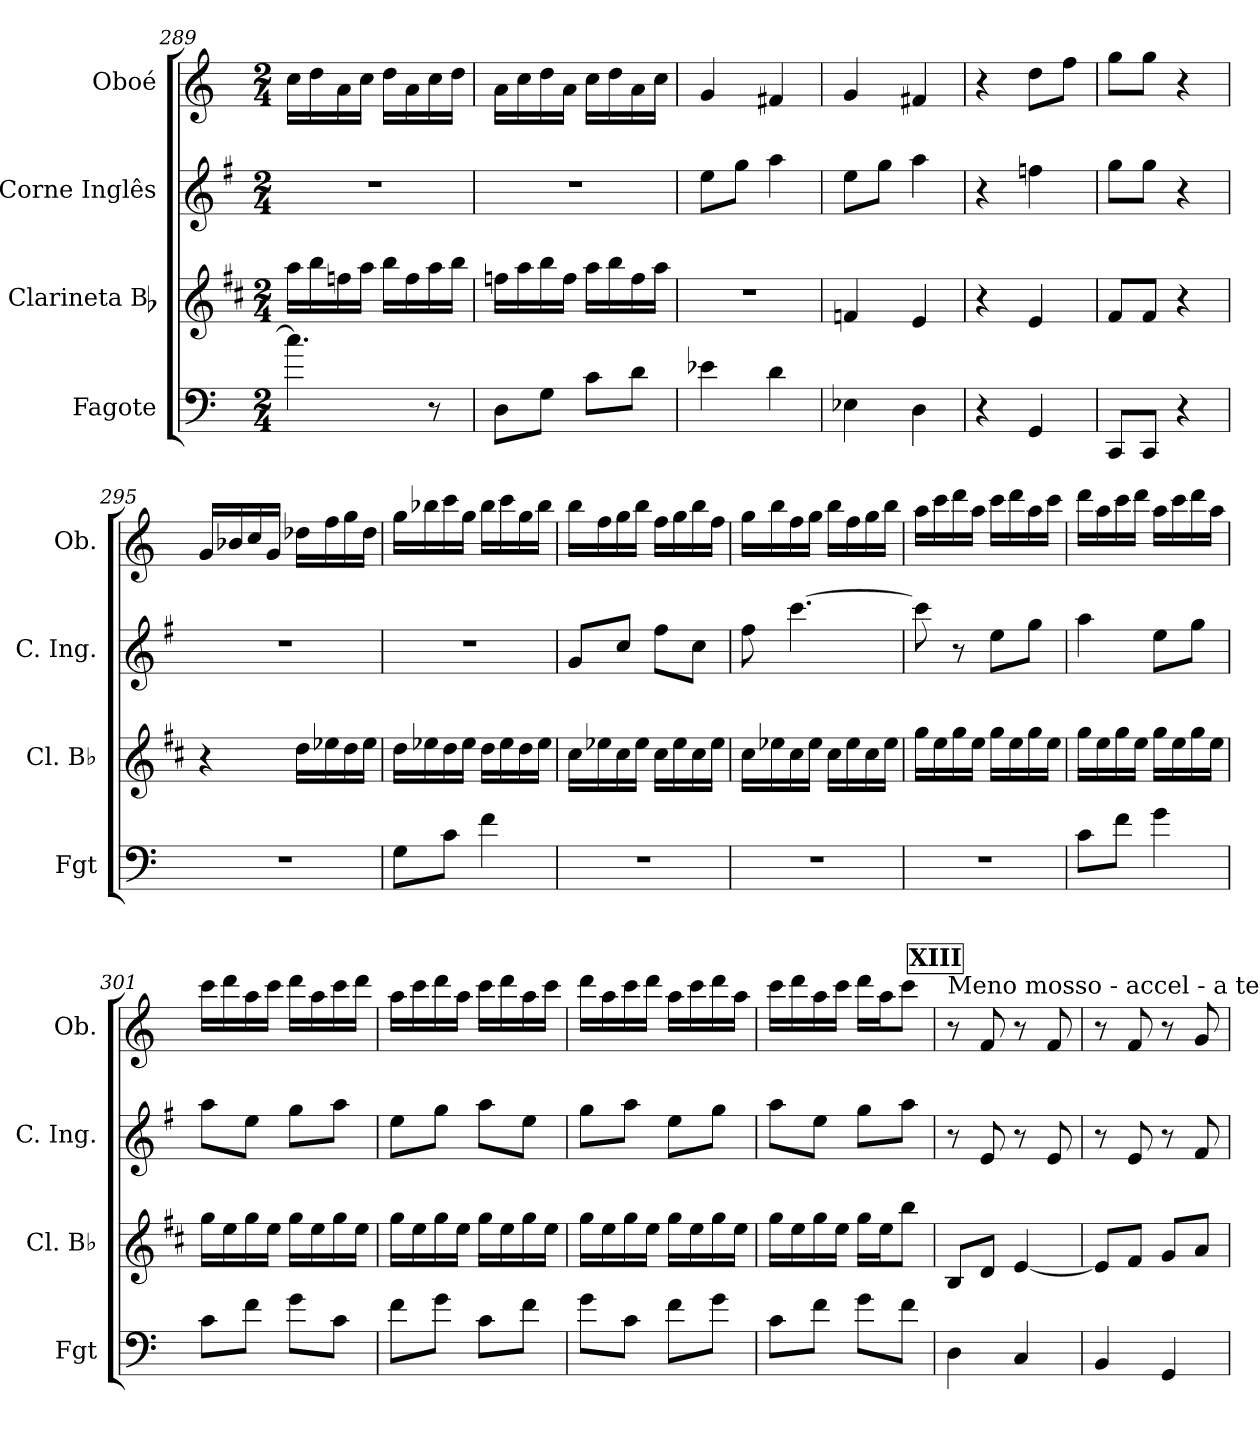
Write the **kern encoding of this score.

**kern	**kern	**kern	**kern
*part4	*part3	*part2	*part1
*staff4	*staff3	*staff2	*staff1
*I"Fagote	*I"Clarineta Bb	*I"Corne Inglês	*I"Oboé
*I'Fgt	*I'Cl. Bb	*I'C. Ing.	*I'Ob.
*clefF4	*clefG2	*clefG2	*clefG2
*	*ITrd1c2	*ITrd4c7	*
*k[]	*k[]	*k[]	*k[]
*M2/4	*M2/4	*M2/4	*M2/4
=289	=289	=289	=289
4.cc\]	16gg\LL	2r	16cc\LL
.	16aa\	.	16dd\
.	16ee-X\	.	16a\
.	16gg\JJ	.	16cc\JJ
.	16aa\LL	.	16dd\LL
.	16ee-\	.	16a\
8r	16gg\	.	16cc\
.	16aa\JJ	.	16dd\JJ
=290	=290	=290	=290
8D\L	16ee-X\LL	2r	16a\LL
.	16gg\	.	16cc\
8G\J	16aa\	.	16dd\
.	16ee-\JJ	.	16a\JJ
8c\L	16gg\LL	.	16cc\LL
.	16aa\	.	16dd\
8d\J	16ee-\	.	16a\
.	16gg\JJ	.	16cc\JJ
=291	=291	=291	=291
4e-X\	2r	8a\L	4g/
.	.	8cc\J	.
4d\	.	4dd\	4f#X/
=292	=292	=292	=292
4E-X\	4e-X/	8a\L	4g/
.	.	8cc\J	.
4D\	4d/	4dd\	4f#X/
!!LO:LB:g=z
=293	=293	=293	=293
4r	4r	4r	4r
4GG/	4d/	4b-X\	8dd\L
.	.	.	8ff\J
=294	=294	=294	=294
8CC/L	8e/L	8cc\L	8gg\L
8CC/J	8e/J	8cc\J	8gg\J
4r	4r	4r	4r
=295	=295	=295	=295
2r	4r	2r	16g/LL
.	.	.	16b-X/
.	.	.	16cc/
.	.	.	16g/JJ
.	16cc\LL	.	16dd-X\LL
.	16dd-X\	.	16ff\
.	16cc\	.	16gg\
.	16dd-\JJ	.	16dd-\JJ
=296	=296	=296	=296
8G\L	16cc\LL	2r	16gg\LL
.	16dd-X\	.	16bb-X\
8c\J	16cc\	.	16ccc\
.	16dd-\JJ	.	16gg\JJ
4f\	16cc\LL	.	16bb-\LL
.	16dd-\	.	16ccc\
.	16cc\	.	16gg\
.	16dd-\JJ	.	16bb-\JJ
=297	=297	=297	=297
2r	16b\LL	8c/L	16bb\LL
.	16dd-X\	.	16ff\
.	16b\	8f/J	16gg\
.	16dd-\JJ	.	16bb\JJ
.	16b\LL	8b\L	16ff\LL
.	16dd-\	.	16gg\
.	16b\	8f\J	16bb\
.	16dd-\JJ	.	16ff\JJ
!!LO:PB:g=z
=298	=298	=298	=298
2r	16b\LL	8b\	16gg\LL
.	16dd-X\	.	16bb\
.	16b\	[4.ff\	16ff\
.	16dd-\JJ	.	16gg\JJ
.	16b\LL	.	16bb\LL
.	16dd-\	.	16ff\
.	16b\	.	16gg\
.	16dd-\JJ	.	16bb\JJ
=299	=299	=299	=299
2r	16ff\LL	8ff\]	16aa\LL
.	16dd\	.	16ccc\
.	16ff\	8r	16ddd\
.	16dd\JJ	.	16aa\JJ
.	16ff\LL	8a\L	16ccc\LL
.	16dd\	.	16ddd\
.	16ff\	8cc\J	16aa\
.	16dd\JJ	.	16ccc\JJ
=300	=300	=300	=300
8c\L	16ff\LL	4dd\	16ddd\LL
.	16dd\	.	16aa\
8f\J	16ff\	.	16ccc\
.	16dd\JJ	.	16ddd\JJ
4g\	16ff\LL	8a\L	16aa\LL
.	16dd\	.	16ccc\
.	16ff\	8cc\J	16ddd\
.	16dd\JJ	.	16aa\JJ
!!LO:LB:g=z
=301	=301	=301	=301
8c\L	16ff\LL	8dd\L	16ccc\LL
.	16dd\	.	16ddd\
8f\J	16ff\	8a\J	16aa\
.	16dd\JJ	.	16ccc\JJ
8g\L	16ff\LL	8cc\L	16ddd\LL
.	16dd\	.	16aa\
8c\J	16ff\	8dd\J	16ccc\
.	16dd\JJ	.	16ddd\JJ
=302	=302	=302	=302
8f\L	16ff\LL	8a\L	16aa\LL
.	16dd\	.	16ccc\
8g\J	16ff\	8cc\J	16ddd\
.	16dd\JJ	.	16aa\JJ
8c\L	16ff\LL	8dd\L	16ccc\LL
.	16dd\	.	16ddd\
8f\J	16ff\	8a\J	16aa\
.	16dd\JJ	.	16ccc\JJ
=303	=303	=303	=303
8g\L	16ff\LL	8cc\L	16ddd\LL
.	16dd\	.	16aa\
8c\J	16ff\	8dd\J	16ccc\
.	16dd\JJ	.	16ddd\JJ
8f\L	16ff\LL	8a\L	16aa\LL
.	16dd\	.	16ccc\
8g\J	16ff\	8cc\J	16ddd\
.	16dd\JJ	.	16aa\JJ
!!LO:LB:g=z
=304	=304	=304	=304
8c\L	16ff\LL	8dd\L	16ccc\LL
.	16dd\	.	16ddd\
8f\J	16ff\	8a\J	16aa\
.	16dd\JJ	.	16ccc\JJ
8g\L	16ff\LL	8cc\L	16ddd\LL
.	16dd\J	.	16aa\J
8fZ\J	8aaZ\J	8ddZ\J	8cccZ\J
!!LO:REH:place=s1:a:B:fs=14:t=XIII
=305	=305	=305	=305
!	!	!	!LO:TX:a:t=Meno mosso - accel - a tempo
4D\	8A/L	8r	8r
.	8c/J	8A/	8f/
4C/	[4d/	8r	8r
.	.	8A/	8f/
=306	=306	=306	=306
4BB/	8d/L]	8r	8r
.	8e/J	8A/	8f/
4GG/	8f/L	8r	8r
.	8g/J	8B/	8g/
=	=	=	=
*-	*-	*-	*-
